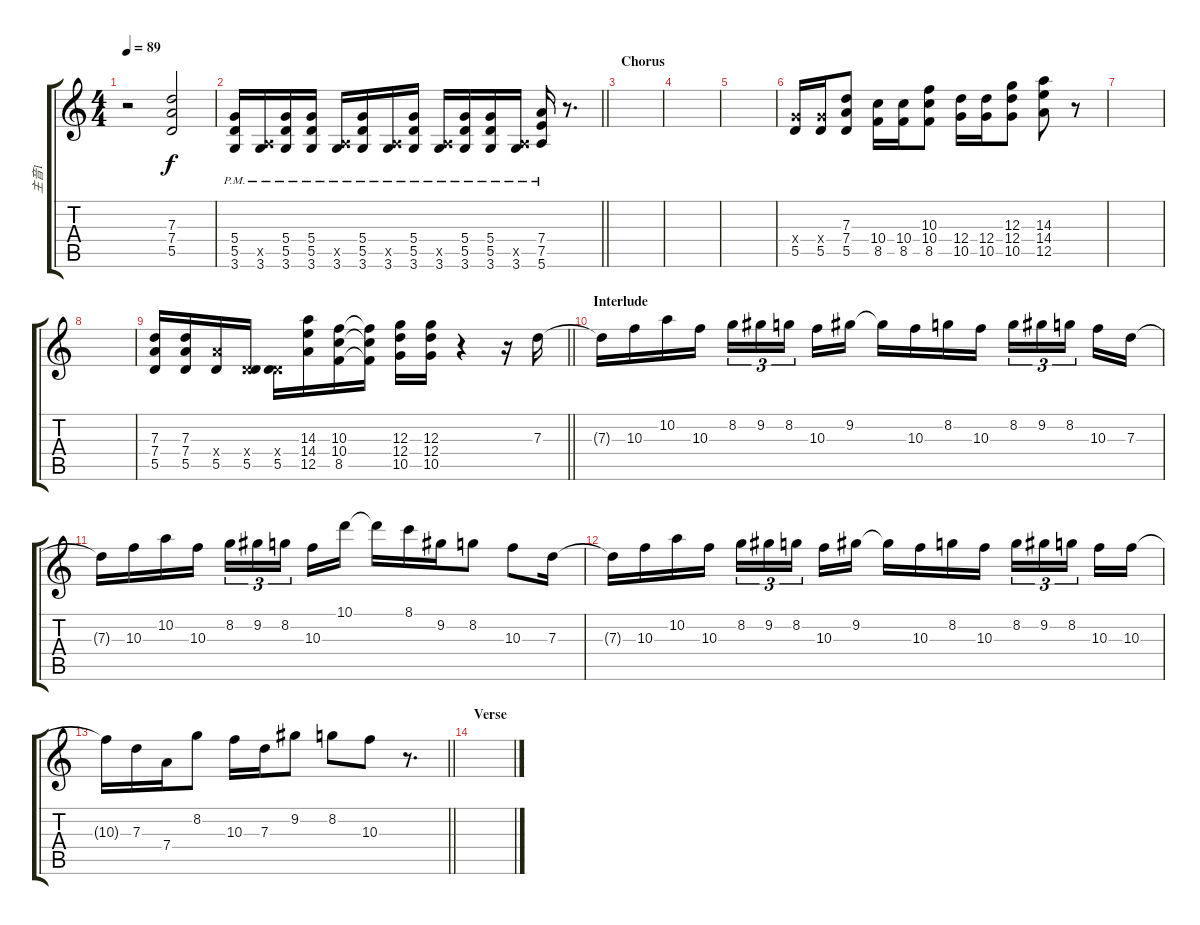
\track ("主音1" "主音1") {instrument overdrivenguitar}
\staff {score tabs}
\tuning (E4 B3 G3 D3 A2 E2) {hide}
\ts (4 4)
\tempo 89
\clef g2
\ks c
r.2{dy f} (7.3{t} 7.4{t} 5.5{t}).2 |
\barLineRight lightlight
(5.4{pm} 5.5{pm} 3.6{pm}).16 (0.5{x} 3.6{pm}).16 (5.4 5.5 3.6{pm}).16 (5.4{pm} 5.5{pm} 3.6{pm}).16 (0.5{x} 3.6{pm}).16 (5.4 5.5 3.6{pm}).16 (0.5{x} 3.6{pm}).16 (5.4{pm} 5.5{pm} 3.6{pm}).16 (0.5{x} 3.6{pm}).16 (5.4 5.5 3.6{pm}).16 (5.4 5.5 3.6{pm}).16 (0.5{x} 3.6{pm}).16 (7.4{pm} 7.5{pm} 5.6{pm}).16 r.8{d} |
\section ("" "Chorus")
|
|
|
(5.4{x} 5.5).16 (5.4{x} 5.5).16 (7.3 7.4 5.5).8 (10.4 8.5).16 (10.4 8.5).16 (10.3 10.4 8.5).8 (12.4 10.5).16 (12.4 10.5).16 (12.3 12.4 10.5).8 (14.3 14.4 12.5).8 r.8 |
|
|
\barLineRight lightlight
(7.3 7.4 5.5).16 (7.3 7.4 5.5).16 (7.4{x} 5.5).16 (0.4{x} 5.5).16 (0.4{x} 5.5).16 (14.3 14.4 12.5).16 (10.3 10.4 8.5).16 (10.3{t} 10.4{t} 8.5{t}).16 (12.3 12.4 10.5).16 (12.3 12.4 10.5).16 r.4 r.16 7.3.16 |
\section ("" "Interlude")
7.3{t}.16 10.3.16 10.2.16 10.3.16 8.2.16{tu (3 2)} 9.2.16{tu (3 2)} 8.2.16{tu (3 2) beam splitsecondary} 10.3.16 9.2.16 9.2{t}.16 10.3.16 8.2.16 10.3.16 8.2.16{tu (3 2)} 9.2.16{tu (3 2)} 8.2.16{tu (3 2) beam splitsecondary} 10.3.16 7.3.16 |
7.3{t}.16 10.3.16 10.2.16 10.3.16 8.2.16{tu (3 2)} 9.2.16{tu (3 2)} 8.2.16{tu (3 2) beam splitsecondary} 10.3.16 10.1.16 10.1{t}.16 8.1.16 9.2.16 8.2.8 10.3.8 7.3.16 |
7.3{t}.16 10.3.16 10.2.16 10.3.16 8.2.16{tu (3 2)} 9.2.16{tu (3 2)} 8.2.16{tu (3 2) beam splitsecondary} 10.3.16 9.2.16 9.2{t}.16 10.3.16 8.2.16 10.3.16 8.2.16{tu (3 2)} 9.2.16{tu (3 2)} 8.2.16{tu (3 2) beam splitsecondary} 10.3.16 10.3.16 |
\barLineRight lightlight
10.3{t}.16 7.3.16 7.4.16 8.2.8 10.3.16 7.3.16 9.2.8 8.2.8 10.3.8 r.8{d} |
\section ("" "Verse")
